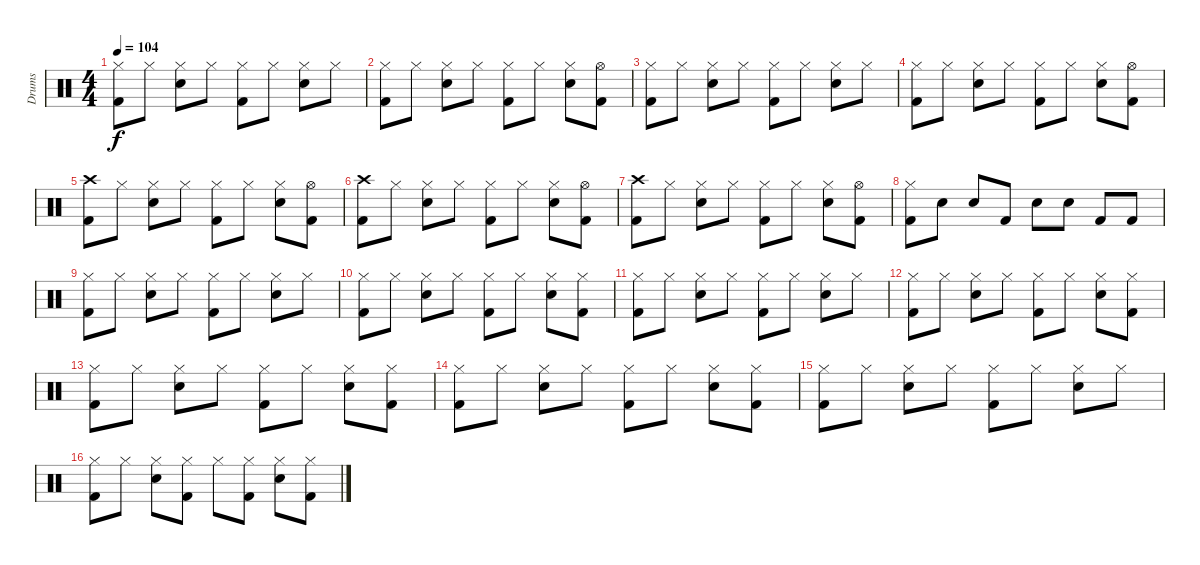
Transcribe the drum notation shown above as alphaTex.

\track ("Drums" "Drums") {instrument percussion}
\staff {score}
\articulation defaults
\ts (4 4)
\tempo 104
\clef neutral
\ks c
("Hi-Hat (closed)" "Kick (hit) 2").8{dy f} "Hi-Hat (closed)".8 ("Hi-Hat (closed)" "Electric Snare (hit)").8 "Hi-Hat (closed)".8 ("Hi-Hat (closed)" "Kick (hit) 2").8 "Hi-Hat (closed)".8 ("Hi-Hat (closed)" "Electric Snare (hit)").8 "Hi-Hat (closed)".8 |
("Hi-Hat (closed)" "Kick (hit) 2").8 "Hi-Hat (closed)".8 ("Hi-Hat (closed)" "Electric Snare (hit)").8 "Hi-Hat (closed)".8 ("Hi-Hat (closed)" "Kick (hit) 2").8 "Hi-Hat (closed)".8 ("Hi-Hat (closed)" "Electric Snare (hit)").8 ("Hi-Hat (open)" "Kick (hit) 2").8 |
("Hi-Hat (closed)" "Kick (hit) 2").8 "Hi-Hat (closed)".8 ("Hi-Hat (closed)" "Electric Snare (hit)").8 "Hi-Hat (closed)".8 ("Hi-Hat (closed)" "Kick (hit) 2").8 "Hi-Hat (closed)".8 ("Hi-Hat (closed)" "Electric Snare (hit)").8 "Hi-Hat (closed)".8 |
("Hi-Hat (closed)" "Kick (hit) 2").8 "Hi-Hat (closed)".8 ("Hi-Hat (closed)" "Electric Snare (hit)").8 "Hi-Hat (closed)".8 ("Hi-Hat (closed)" "Kick (hit) 2").8 "Hi-Hat (closed)".8 ("Hi-Hat (closed)" "Electric Snare (hit)").8 ("Hi-Hat (open)" "Kick (hit) 2").8 |
("Crash high (hit)" "Kick (hit) 2").8 "Hi-Hat (closed)".8 ("Hi-Hat (closed)" "Electric Snare (hit)").8 "Hi-Hat (closed)".8 ("Hi-Hat (closed)" "Kick (hit) 2").8 "Hi-Hat (closed)".8 ("Hi-Hat (closed)" "Electric Snare (hit)").8 ("Hi-Hat (open)" "Kick (hit) 2").8 |
("Crash high (hit)" "Kick (hit) 2").8 "Hi-Hat (closed)".8 ("Hi-Hat (closed)" "Electric Snare (hit)").8 "Hi-Hat (closed)".8 ("Hi-Hat (closed)" "Kick (hit) 2").8 "Hi-Hat (closed)".8 ("Hi-Hat (closed)" "Electric Snare (hit)").8 ("Hi-Hat (open)" "Kick (hit) 2").8 |
("Crash high (hit)" "Kick (hit) 2").8 "Hi-Hat (closed)".8 ("Hi-Hat (closed)" "Electric Snare (hit)").8 "Hi-Hat (closed)".8 ("Hi-Hat (closed)" "Kick (hit) 2").8 "Hi-Hat (closed)".8 ("Hi-Hat (closed)" "Electric Snare (hit)").8 ("Hi-Hat (open)" "Kick (hit) 2").8 |
("Hi-Hat (closed)" "Kick (hit) 2").8 "Electric Snare (hit)".8 "Electric Snare (hit)".8 "Kick (hit) 2".8 "Electric Snare (hit)".8 "Electric Snare (hit)".8 "Kick (hit) 2".8 "Kick (hit) 2".8 |
("Hi-Hat (closed)" "Kick (hit) 2").8 "Hi-Hat (closed)".8 ("Hi-Hat (closed)" "Electric Snare (hit)").8 "Hi-Hat (closed)".8 ("Hi-Hat (closed)" "Kick (hit) 2").8 "Hi-Hat (closed)".8 ("Hi-Hat (closed)" "Electric Snare (hit)").8 "Hi-Hat (closed)".8 |
("Hi-Hat (closed)" "Kick (hit) 2").8 "Hi-Hat (closed)".8 ("Hi-Hat (closed)" "Electric Snare (hit)").8 "Hi-Hat (closed)".8 ("Hi-Hat (closed)" "Kick (hit) 2").8 "Hi-Hat (closed)".8 ("Hi-Hat (closed)" "Electric Snare (hit)").8 ("Hi-Hat (closed)" "Kick (hit) 2").8 |
("Hi-Hat (closed)" "Kick (hit) 2").8 "Hi-Hat (closed)".8 ("Hi-Hat (closed)" "Electric Snare (hit)").8 "Hi-Hat (closed)".8 ("Hi-Hat (closed)" "Kick (hit) 2").8 "Hi-Hat (closed)".8 ("Hi-Hat (closed)" "Electric Snare (hit)").8 "Hi-Hat (closed)".8 |
("Hi-Hat (closed)" "Kick (hit) 2").8 "Hi-Hat (closed)".8 ("Hi-Hat (closed)" "Electric Snare (hit)").8 "Hi-Hat (closed)".8 ("Hi-Hat (closed)" "Kick (hit) 2").8 "Hi-Hat (closed)".8 ("Hi-Hat (closed)" "Electric Snare (hit)").8 ("Hi-Hat (closed)" "Kick (hit) 2").8 |
("Hi-Hat (closed)" "Kick (hit) 2").8 "Hi-Hat (closed)".8 ("Hi-Hat (closed)" "Electric Snare (hit)").8 "Hi-Hat (closed)".8 ("Hi-Hat (closed)" "Kick (hit) 2").8 "Hi-Hat (closed)".8 ("Hi-Hat (closed)" "Electric Snare (hit)").8 ("Hi-Hat (closed)" "Kick (hit) 2").8 |
("Hi-Hat (closed)" "Kick (hit) 2").8 "Hi-Hat (closed)".8 ("Hi-Hat (closed)" "Electric Snare (hit)").8 "Hi-Hat (closed)".8 ("Hi-Hat (closed)" "Kick (hit) 2").8 "Hi-Hat (closed)".8 ("Hi-Hat (closed)" "Electric Snare (hit)").8 ("Hi-Hat (closed)" "Kick (hit) 2").8 |
("Hi-Hat (closed)" "Kick (hit) 2").8 "Hi-Hat (closed)".8 ("Hi-Hat (closed)" "Electric Snare (hit)").8 "Hi-Hat (closed)".8 ("Hi-Hat (closed)" "Kick (hit) 2").8 "Hi-Hat (closed)".8 ("Hi-Hat (closed)" "Electric Snare (hit)").8 "Hi-Hat (closed)".8 |
("Hi-Hat (closed)" "Kick (hit) 2").8 "Hi-Hat (closed)".8 ("Hi-Hat (closed)" "Electric Snare (hit)").8 ("Hi-Hat (closed)" "Kick (hit) 2").8 "Hi-Hat (closed)".8 ("Hi-Hat (closed)" "Kick (hit) 2").8 ("Hi-Hat (closed)" "Electric Snare (hit)").8 ("Hi-Hat (closed)" "Kick (hit) 2").8
